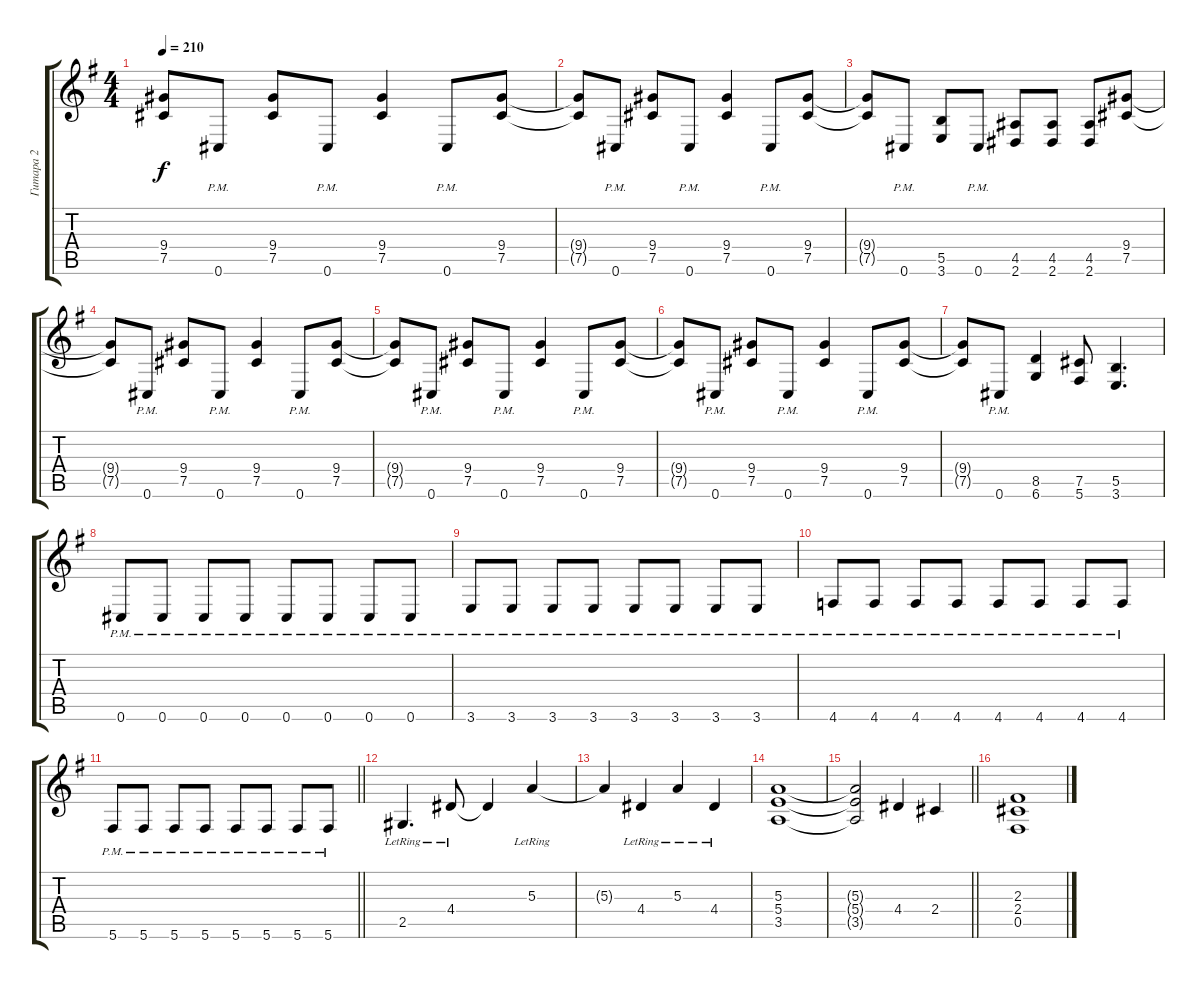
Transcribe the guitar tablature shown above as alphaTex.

\track ("Гитара 2" "Гитара 2") {instrument distortionguitar}
\staff {score tabs}
\tuning (Db4 Ab3 E3 B2 Gb2 Db2) {hide}
\ts (4 4)
\tempo 210
\clef g2
\ks g
(9.4{t} 7.5{t}).8{dy f} 0.6{pm}.8 (9.4 7.5).8 0.6{pm}.8 (9.4 7.5).4 0.6{pm}.8 (9.4 7.5).8 |
(9.4{t} 7.5{t}).8 0.6{pm}.8 (9.4 7.5).8 0.6{pm}.8 (9.4 7.5).4 0.6{pm}.8 (9.4 7.5).8 |
(9.4{t} 7.5{t}).8 0.6{pm}.8 (5.5 3.6).8 0.6{pm}.8 (4.5 2.6).8 (4.5 2.6).8 (4.5 2.6).8 (9.4 7.5).8 |
(9.4{t} 7.5{t}).8 0.6{pm}.8 (9.4 7.5).8 0.6{pm}.8 (9.4 7.5).4 0.6{pm}.8 (9.4 7.5).8 |
(9.4{t} 7.5{t}).8 0.6{pm}.8 (9.4 7.5).8 0.6{pm}.8 (9.4 7.5).4 0.6{pm}.8 (9.4 7.5).8 |
(9.4{t} 7.5{t}).8 0.6{pm}.8 (9.4 7.5).8 0.6{pm}.8 (9.4 7.5).4 0.6{pm}.8 (9.4 7.5).8 |
(9.4{t} 7.5{t}).8 0.6{pm}.8 (8.5 6.6).4 (7.5 5.6).8 (5.5 3.6).4{d} |
0.6{pm}.8 0.6{pm}.8 0.6{pm}.8 0.6{pm}.8 0.6{pm}.8 0.6{pm}.8 0.6{pm}.8 0.6{pm}.8 |
3.6{pm}.8 3.6{pm}.8 3.6{pm}.8 3.6{pm}.8 3.6{pm}.8 3.6{pm}.8 3.6{pm}.8 3.6{pm}.8 |
4.6{pm}.8 4.6{pm}.8 4.6{pm}.8 4.6{pm}.8 4.6{pm}.8 4.6{pm}.8 4.6{pm}.8 4.6{pm}.8 |
\barLineRight lightlight
5.6{pm}.8 5.6{pm}.8 5.6{pm}.8 5.6{pm}.8 5.6{pm}.8 5.6{pm}.8 5.6{pm}.8 5.6{pm}.8 |
\section ("" "")
2.5{lr}.4{d} 4.4{lr}.8 4.4{t}.4 5.3{lr}.4 |
5.3{t}.4 4.4{lr}.4 5.3{lr}.4 4.4{lr}.4 |
(5.3 5.4 3.5).1 |
\barLineRight lightlight
(5.3{t} 5.4{t} 3.5{t}).2 4.4.4 2.4.4 |
(2.3 2.4 0.5).1
